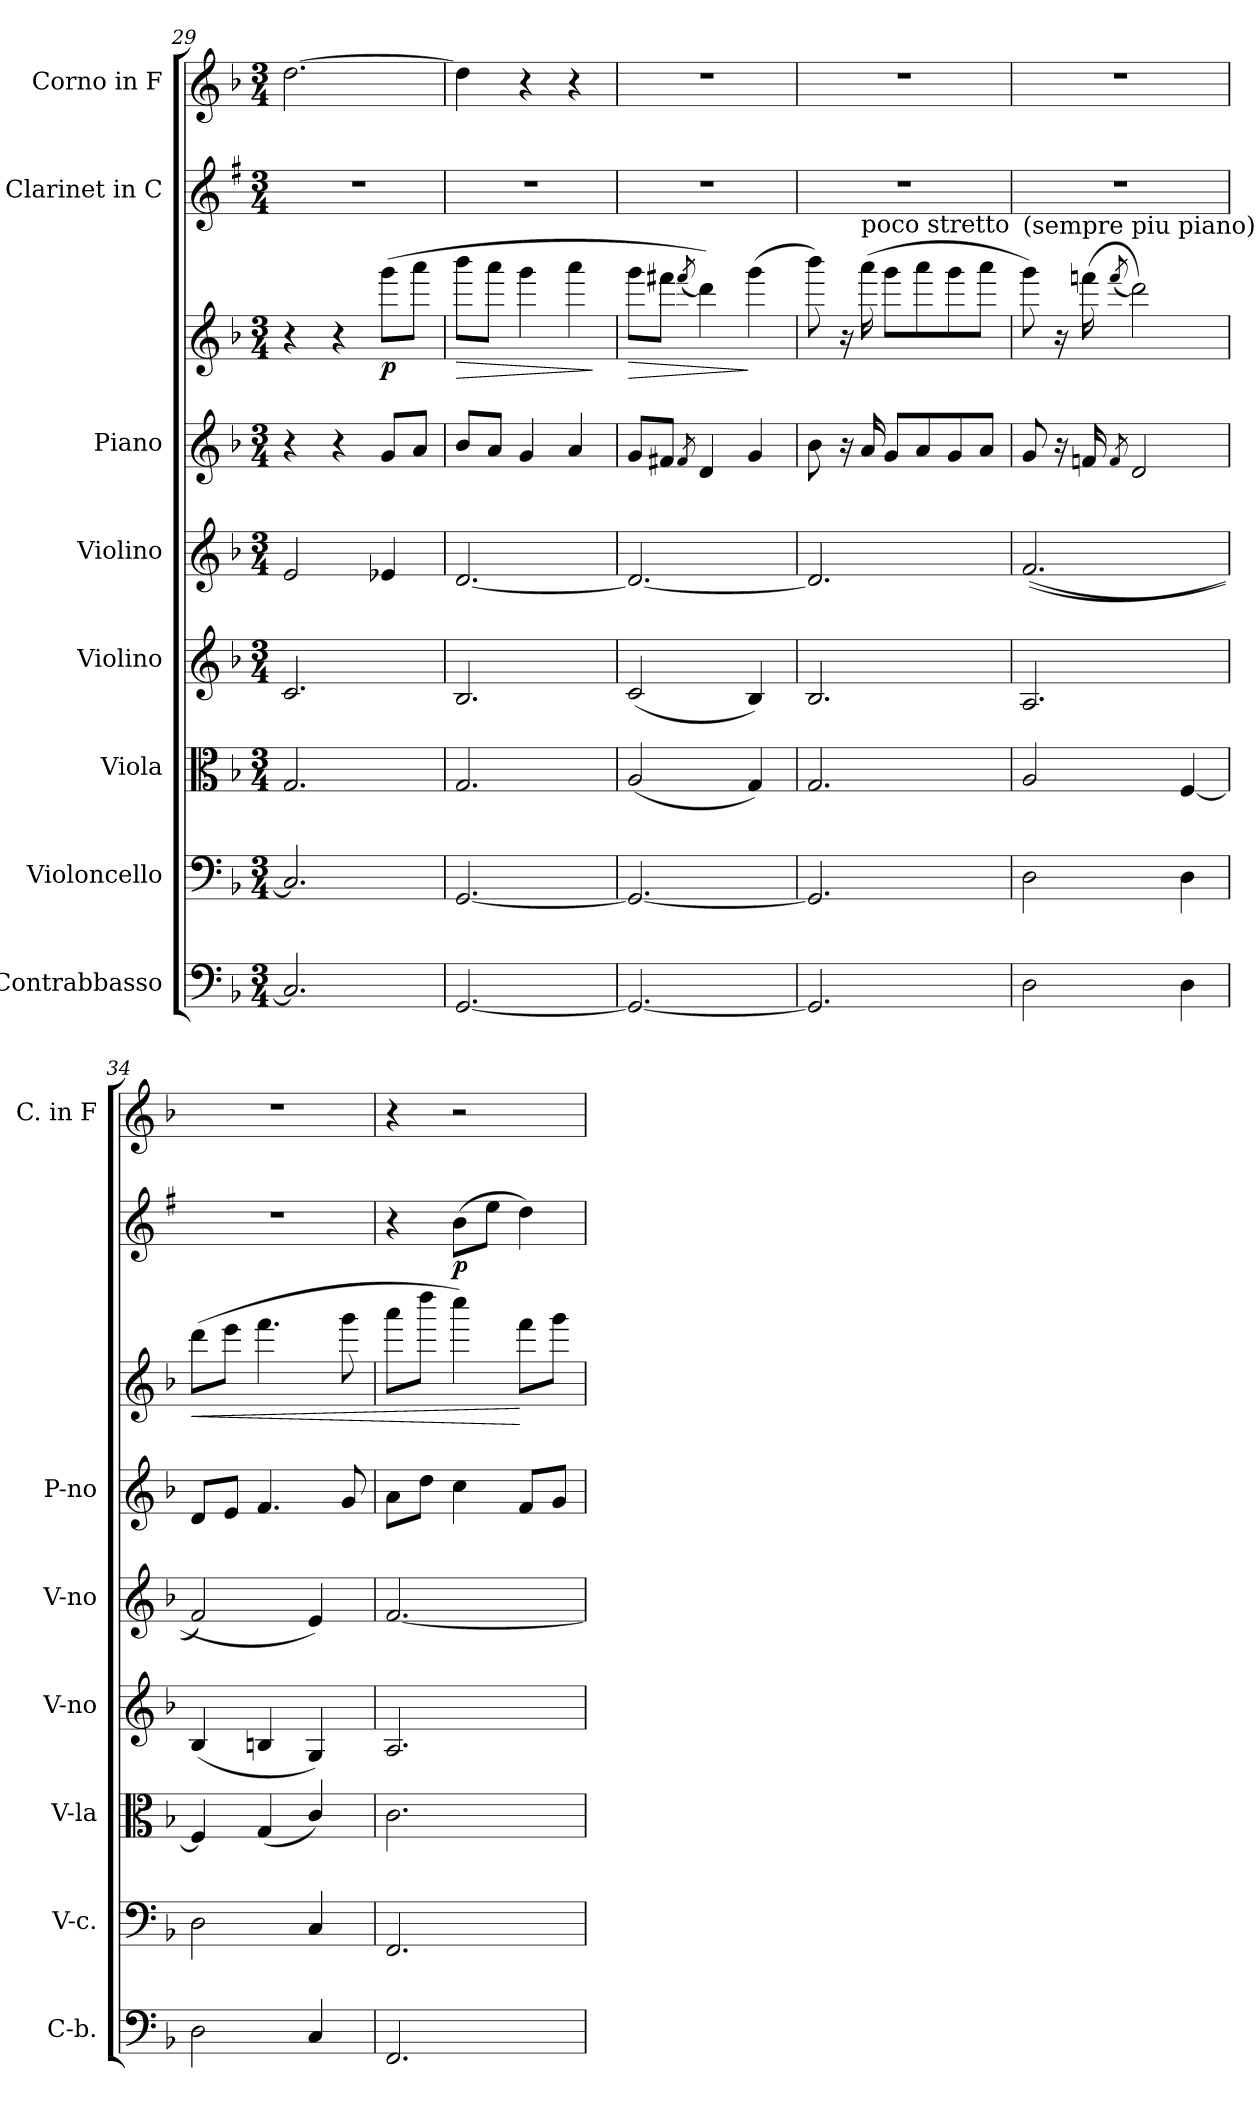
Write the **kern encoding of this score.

**kern	**kern	**kern	**kern	**kern	**kern	**kern	**dynam	**kern	**dynam	**kern
*part8	*part7	*part6	*part5	*part4	*part3	*part3	*part3	*part2	*part2	*part1
*staff9	*staff8	*staff7	*staff6	*staff5	*staff4	*staff3	*staff3/4	*staff2	*staff2	*staff1
*I"Contrabbasso	*I"Violoncello	*I"Viola	*I"Violino	*I"Violino	*I"Piano	*	*	*I"Clarinet in C	*	*I"Corno in F
*I'C-b.	*I'V-c.	*I'V-la	*I'V-no	*I'V-no	*I'P-no	*	*	*	*	*I'C. in F
*clefF4	*clefF4	*clefC3	*clefG2	*clefG2	*clefG2	*clefG2	*	*clefG2	*	*clefG2
*ITrd7c12	*	*	*	*	*	*	*	*ITrd1c2	*	*ITrd4c7
*k[b-]	*k[b-]	*k[b-]	*k[b-]	*k[b-]	*k[b-]	*k[b-]	*	*k[b-]	*	*k[b-e-]
*M3/4	*M3/4	*M3/4	*M3/4	*M3/4	*M3/4	*M3/4	*	*M3/4	*	*M3/4
=29	=29	=29	=29	=29	=29	=29	=29	=29	=29	=29
2.CC/]	2.C/]	2.G/	2.c/	2e/	4r	4r	.	2.r	.	[2.g\
.	.	.	.	.	4r	4r	.	.	.	.
!	!	!	!	!	!	!	!LO:DY:b	!	!	!
.	.	.	.	4e-X/	8g/L	(8ggg\L	p	.	.	.
.	.	.	.	.	8a/J	8aaa\J	.	.	.	.
=30	=30	=30	=30	=30	=30	=30	=30	=30	=30	=30
!	!	!	!	!	!	!	!LO:HP:b	!	!	!
[2.GGG/	[2.GG/	2.G/	2.B-/	[2.d/	8b-/L	8bbb-\L	>	2.r	.	4g\]
.	.	.	.	.	8a/J	8aaa\J	.	.	.	.
.	.	.	.	.	4g/	4ggg\	.	.	.	4r
.	.	.	.	.	4a/	4aaa\	.	.	.	4r
.	.	.	.	.	.	.	]	.	.	.
!!LO:PB:g=z
=31	=31	=31	=31	=31	=31	=31	=31	=31	=31	=31
!	!	!	!	!	!	!	!LO:HP:b	!	!	!
2.GGG/_	2.GG/_	(2A/	(2c/	2.d/_	8g/L	8ggg\L	>	2.r	.	2.r
.	.	.	.	.	8f#X/J	8fff#X\J	.	.	.	.
.	.	.	.	.	8qf#/	(8qfff#/	.	.	.	.
.	.	.	.	.	4d/	4ddd\))	.	.	.	.
.	.	4G/)	4B-/)	.	4g/	(4ggg\	]	.	.	.
=32	=32	=32	=32	=32	=32	=32	=32	=32	=32	=32
2.GGG/]	2.GG/]	2.G/	2.B-/	2.d/]	8b-\	8bbb-\)	.	2.r	.	2.r
.	.	.	.	.	16r	16r	.	.	.	.
!	!	!	!	!	!	!LO:TX:a:t=poco stretto	!	!	!	!
.	.	.	.	.	16a/	(16aaa\	.	.	.	.
.	.	.	.	.	8g/L	8ggg\L	.	.	.	.
.	.	.	.	.	8a/	8aaa\	.	.	.	.
.	.	.	.	.	8g/	8ggg\	.	.	.	.
.	.	.	.	.	8a/J	8aaa\J	.	.	.	.
=33	=33	=33	=33	=33	=33	=33	=33	=33	=33	=33
!	!	!	!	!	!	!LO:TX:a:t=(sempre piu piano)	!	!	!	!
2DD\	2D\	2A/	2.A/	((2.f/	8g/	8ggg\)	.	2.r	.	2.r
.	.	.	.	.	16r	16r	.	.	.	.
.	.	.	.	.	16fn/	(16fffn\	.	.	.	.
.	.	.	.	.	8qf/	(8qfff/	.	.	.	.
.	.	.	.	.	2d/	2ddd\))	.	.	.	.
4DD\	4D\	[4F/	.	.	.	.	.	.	.	.
=34	=34	=34	=34	=34	=34	=34	=34	=34	=34	=34
!	!	!	!	!	!	!	!LO:HP:b	!	!	!
2DD\	2D\	4F/]	(4B-/	2f/)	8d/L	(8ddd\L	<	2.r	.	2.r
.	.	.	.	.	8e/J	8eee\J	.	.	.	.
.	.	(4G/	4Bn/	.	4.f/	4.fff\	.	.	.	.
4CC/	4C/	4c/)	4G/)	4e/)	.	.	.	.	.	.
.	.	.	.	.	8g/	8ggg\	.	.	.	.
=35	=35	=35	=35	=35	=35	=35	=35	=35	=35	=35
2.FFF/	2.FF/	2.c\	2.A/	[2.f/	8a\L	8aaa\L	.	4r	.	4r
.	.	.	.	.	8dd\J	8dddd\J	.	.	.	.
!	!	!	!	!	!	!	!	!	!LO:DY:b	!
.	.	.	.	.	4cc\	4cccc\)	.	(8a\L	p	2r
.	.	.	.	.	.	.	.	8dd\J	.	.
.	.	.	.	.	8f/L	8fff\L	[	4cc\)	.	.
.	.	.	.	.	8g/J	8ggg\J	.	.	.	.
=	=	=	=	=	=	=	=	=	=	=
*-	*-	*-	*-	*-	*-	*-	*-	*-	*-	*-
